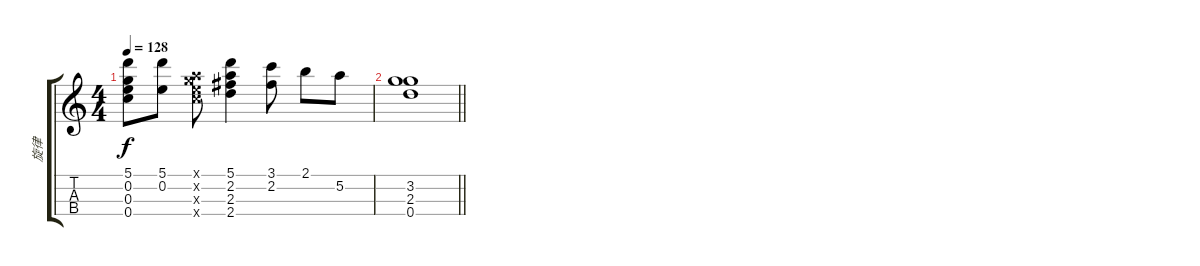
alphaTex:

\track ("旋律" "旋律") {instrument acousticguitarnylon}
\staff {score tabs}
\tuning (A4 E4 C4 G4) {hide}
\ts (4 4)
\tempo 128
\clef g2
\ks c
(5.1{t} 0.2{t} 0.3{t} 0.4{t}).8{dy f} (5.1 0.2).8 (0.1{x} 0.2{x} 0.3{x} 0.4{x}).8 (5.1 2.2 2.3 2.4).4 (3.1 2.2).8 2.1.8 5.2.8 |
\barLineRight lightlight
(3.2 2.3 0.4).1
